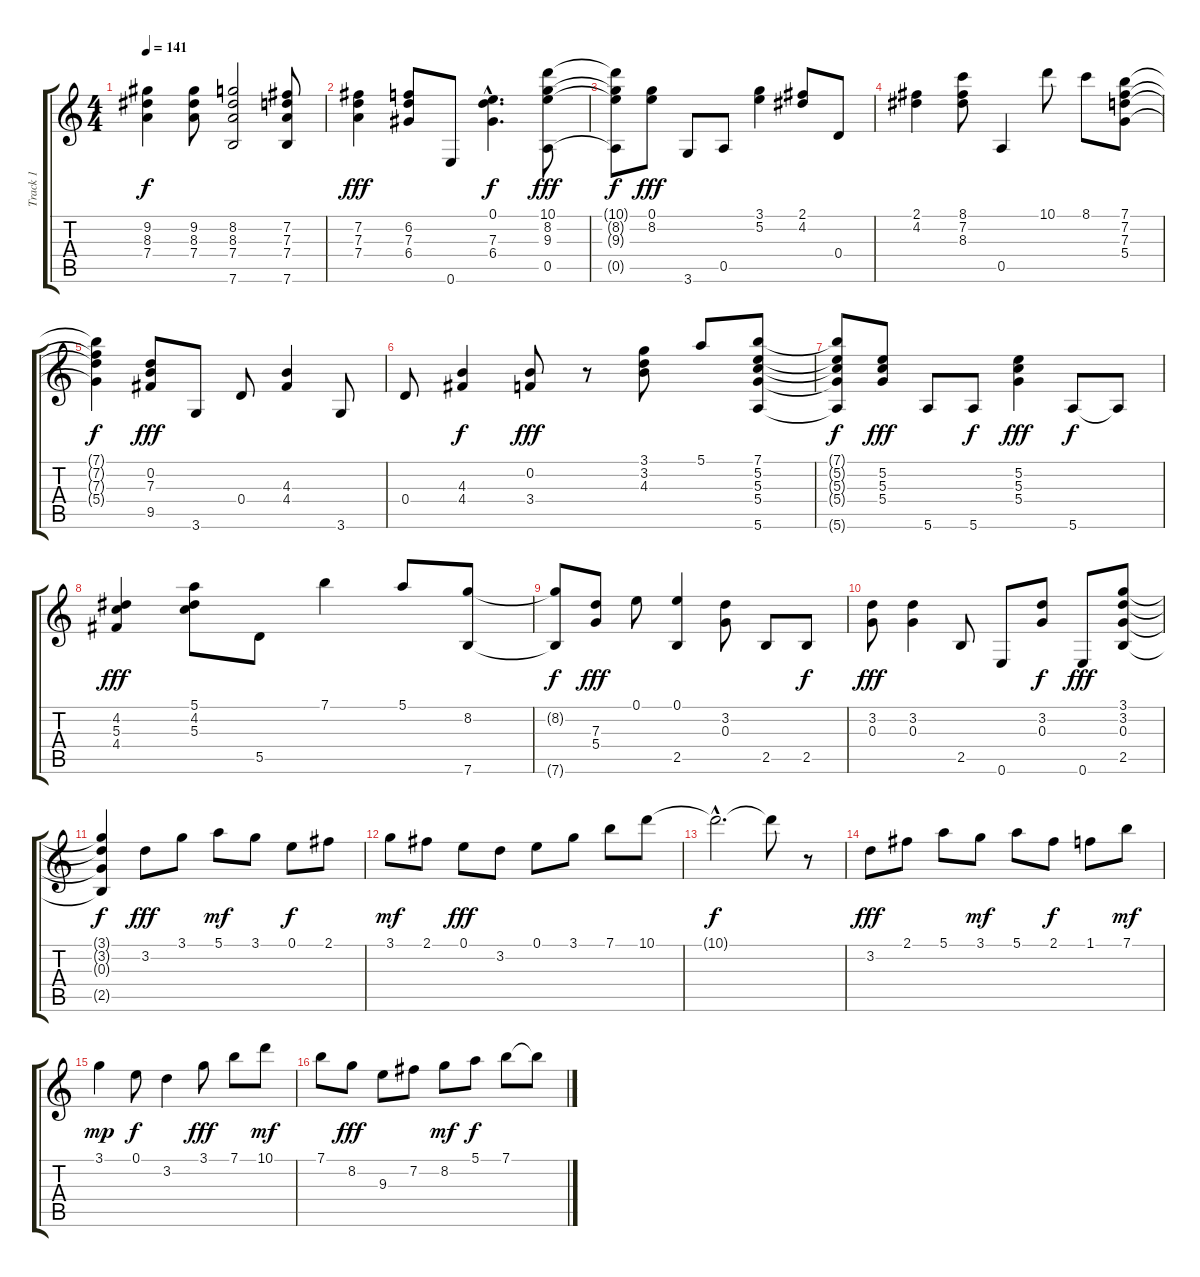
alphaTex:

\track ("Track 1" "Track 1") {instrument acousticguitarnylon}
\staff {score tabs}
\tuning (E4 B3 G3 D3 A2 E2) {hide}
\ts (4 4)
\tempo 141
\clef g2
\ks c
(9.2 8.3 7.4).4{dy f} (9.2 8.3 7.4).8 (8.2 8.3 7.4 7.6).2 (7.2 7.3 7.4 7.6).8 |
(7.2 7.3 7.4).4{dy fff} (6.2 7.3 6.4).8 0.6.8 (0.1{hac} 7.3{hac} 6.4{hac}).4{d dy f} (10.1 8.2 9.3 0.5).8{dy fff} |
(10.1{t} 8.2{t} 9.3{t} 0.5{t}).8{dy f} (0.1 8.2).8{dy fff} 3.6.8 0.5.8 (3.1 5.2).4 (2.1 4.2).8 0.4.8 |
(2.1 4.2).4 (8.1 7.2 8.3).8 0.5.4 10.1.8 8.1.8 (7.1 7.2 7.3 5.4).8 |
(7.1{t} 7.2{t} 7.3{t} 5.4{t}).4{dy f} (0.2 7.3 9.5).8{dy fff} 3.6.8 0.4.8 (4.3 4.4).4 3.6.8 |
0.4.8 (4.3 4.4).4{dy f} (0.2 3.4).8{dy fff} r.8 (3.1 3.2 4.3).8 5.1.8 (7.1 5.2 5.3 5.4 5.6).8 |
(7.1{t} 5.2{t} 5.3{t} 5.4{t} 5.6{t}).8{dy f} (5.2 5.3 5.4).8{dy fff} 5.6.8 5.6.8{dy f} (5.2 5.3 5.4).4{dy fff} 5.6.8{dy f} 5.6{t}.8 |
(4.2 5.3 4.4).4{dy fff} (5.1 4.2 5.3).8 5.5.8 7.1.4 5.1.8 (8.2 7.6).8 |
(8.2{t} 7.6{t}).8{dy f} (7.3 5.4).8{dy fff} 0.1.8 (0.1 2.5).4 (3.2 0.3).8 2.5.8 2.5.8{dy f} |
(3.2 0.3).8{dy fff} (3.2 0.3).4 2.5.8 0.6.8 (3.2 0.3).8{dy f} 0.6.8{dy fff} (3.1 3.2 0.3 2.5).8 |
(3.1{t} 3.2{t} 0.3{t} 2.5{t}).4{dy f} 3.2.8{dy fff} 3.1.8 5.1.8{dy mf} 3.1.8 0.1.8{dy f} 2.1.8 |
3.1.8{dy mf} 2.1.8 0.1.8{dy fff} 3.2.8 0.1.8 3.1.8 7.1.8 10.1.8 |
10.1{hac t}.2{d dy f} 10.1{t}.8 r.8 |
3.2.8{dy fff} 2.1.8 5.1.8 3.1.8{dy mf} 5.1.8 2.1.8{dy f} 1.1.8 7.1.8{dy mf} |
3.1.4{dy mp} 0.1.8{dy f} 3.2.4 3.1.8{dy fff} 7.1.8 10.1.8{dy mf} |
7.1.8 8.2.8{dy fff} 9.3.8 7.2.8 8.2.8{dy mf} 5.1.8{dy f} 7.1.8 7.1{t}.8
